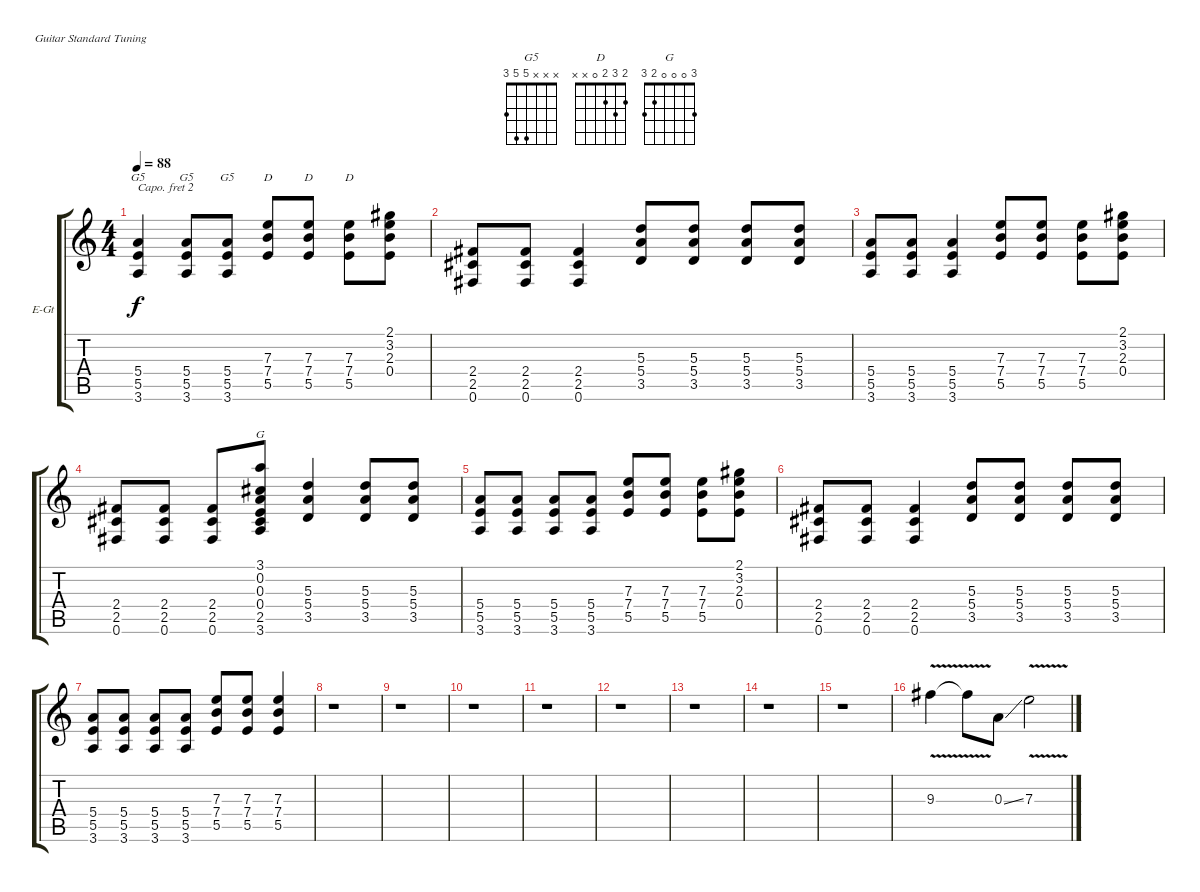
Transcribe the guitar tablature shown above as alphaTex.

\bracketExtendMode groupsimilarinstruments
\firstSystemTrackNameOrientation horizontal
\otherSystemsTrackNameOrientation horizontal
\track ("Guitar 4 (disto)" "E-Gt") {instrument distortionguitar}
\staff {score tabs}
\capo 2
\tuning (E4 B3 G3 D3 A2 E2)
\chord ("G5" x x x 5 5 3)
\chord ("D" 2 3 2 0 x x)
\chord ("G" 3 0 0 0 2 3)
\ts (4 4)
\tempo 88
\clef g2
\ks c
(5.4 5.5 3.6).4{ch "G5" dy f} (5.4 5.5 3.6).8{ch "G5"} (5.4 5.5 3.6).8{ch "G5"} (7.3 7.4 5.5).8{ch "D"} (7.3 7.4 5.5).8{ch "D"} (7.3 7.4 5.5).8{ch "D"} (2.1 3.2 2.3 0.4).8 |
(2.4 2.5 0.6).8 (2.4 2.5 0.6).8 (2.4 2.5 0.6).4 (5.3 5.4 3.5).8 (5.3 5.4 3.5).8 (5.3 5.4 3.5).8 (5.3 5.4 3.5).8 |
(5.4 5.5 3.6).8 (5.4 5.5 3.6).8 (5.4 5.5 3.6).4 (7.3 7.4 5.5).8 (7.3 7.4 5.5).8 (7.3 7.4 5.5).8 (2.1 3.2 2.3 0.4).8 |
(2.4 2.5 0.6).8 (2.4 2.5 0.6).8 (2.4 2.5 0.6).8 (3.1 0.2 0.3 0.4 2.5 3.6).8{ch "G"} (5.3 5.4 3.5).4 (5.3 5.4 3.5).8 (5.3 5.4 3.5).8 |
(5.4 5.5 3.6).8 (5.4 5.5 3.6).8 (5.4 5.5 3.6).8 (5.4 5.5 3.6).8 (7.3 7.4 5.5).8 (7.3 7.4 5.5).8 (7.3 7.4 5.5).8 (2.1 3.2 2.3 0.4).8 |
(2.4 2.5 0.6).8 (2.4 2.5 0.6).8 (2.4 2.5 0.6).4 (5.3 5.4 3.5).8 (5.3 5.4 3.5).8 (5.3 5.4 3.5).8 (5.3 5.4 3.5).8 |
(5.4 5.5 3.6).8 (5.4 5.5 3.6).8 (5.4 5.5 3.6).8 (5.4 5.5 3.6).8 (7.3 7.4 5.5).8 (7.3 7.4 5.5).8 (7.3 7.4 5.5).4 |
r.1 |
r.1 |
r.1 |
r.1 |
r.1 |
r.1 |
r.1 |
r.1 |
9.3{v}.4 9.3{v t}.8 0.3{ss}.8 7.3{v}.2
